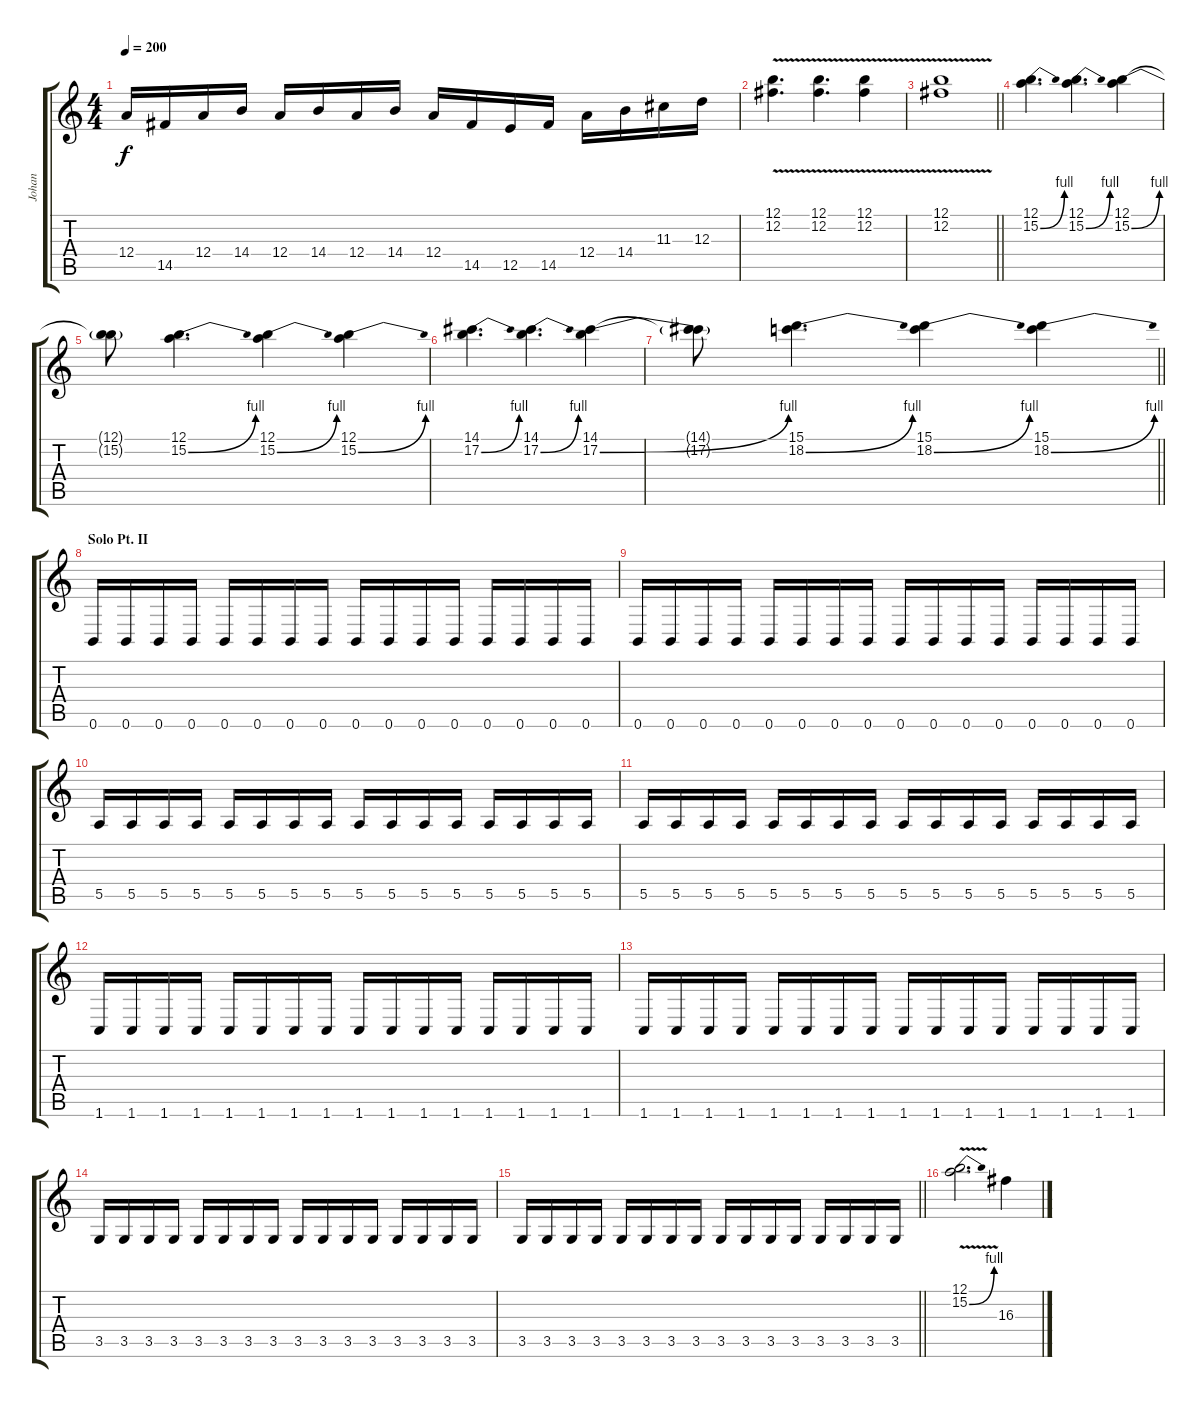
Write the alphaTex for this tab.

\track ("Johan" "Johan") {instrument distortionguitar}
\staff {score tabs}
\tuning (B3 Gb3 D3 A2 E2 B1) {hide}
\ts (4 4)
\tempo 200
\clef g2
\ks c
12.4.16{dy f} 14.5.16 12.4.16 14.4.16 12.4.16 14.4.16 12.4.16 14.4.16 12.4.16 14.5.16 12.5.16 14.5.16 12.4.16 14.4.16 11.3.16 12.3.16 |
(12.1 12.2{v}).4{d} (12.1{v} 12.2).4{d} (12.1 12.2{v}).4 |
\barLineRight lightlight
(12.1{v} 12.2).1 |
(12.1 15.2{be (bend 0 0 60 4)}).4{d} (12.1 15.2{be (bend 0 0 60 4)}).4{d} (12.1 15.2{be (bend 0 0 60 4)}).4 |
(12.1{t} 15.2{t}).8 (12.1 15.2{be (bend 0 0 60 4)}).4{d} (12.1 15.2{be (bend 0 0 60 4)}).4 (12.1 15.2{be (bend 0 0 60 4)}).4 |
(14.1 17.2{be (bend 0 0 60 4)}).4{d} (14.1 17.2{be (bend 0 0 60 4)}).4{d} (14.1 17.2{be (bend 0 0 60 4)}).4 |
\barLineRight lightlight
(14.1{t} 17.2{t}).8 (15.1 18.2{be (bend 0 0 60 4)}).4{d} (15.1 18.2{be (bend 0 0 60 4)}).4 (15.1 18.2{be (bend 0 0 60 4)}).4 |
\section ("" "Solo Pt. II")
0.6.16{volume 13} 0.6.16 0.6.16 0.6.16 0.6.16 0.6.16 0.6.16 0.6.16 0.6.16 0.6.16 0.6.16 0.6.16 0.6.16 0.6.16 0.6.16 0.6.16 |
0.6.16 0.6.16 0.6.16 0.6.16 0.6.16 0.6.16 0.6.16 0.6.16 0.6.16 0.6.16 0.6.16 0.6.16 0.6.16 0.6.16 0.6.16 0.6.16 |
5.5.16 5.5.16 5.5.16 5.5.16 5.5.16 5.5.16 5.5.16 5.5.16 5.5.16 5.5.16 5.5.16 5.5.16 5.5.16 5.5.16 5.5.16 5.5.16 |
5.5.16 5.5.16 5.5.16 5.5.16 5.5.16 5.5.16 5.5.16 5.5.16 5.5.16 5.5.16 5.5.16 5.5.16 5.5.16 5.5.16 5.5.16 5.5.16 |
1.6.16 1.6.16 1.6.16 1.6.16 1.6.16 1.6.16 1.6.16 1.6.16 1.6.16 1.6.16 1.6.16 1.6.16 1.6.16 1.6.16 1.6.16 1.6.16 |
1.6.16 1.6.16 1.6.16 1.6.16 1.6.16 1.6.16 1.6.16 1.6.16 1.6.16 1.6.16 1.6.16 1.6.16 1.6.16 1.6.16 1.6.16 1.6.16 |
3.5.16 3.5.16 3.5.16 3.5.16 3.5.16 3.5.16 3.5.16 3.5.16 3.5.16 3.5.16 3.5.16 3.5.16 3.5.16 3.5.16 3.5.16 3.5.16 |
\barLineRight lightlight
3.5.16 3.5.16 3.5.16 3.5.16 3.5.16 3.5.16 3.5.16 3.5.16 3.5.16 3.5.16 3.5.16 3.5.16 3.5.16 3.5.16 3.5.16 3.5.16 |
\section ("" "")
(12.1 15.2{be (bend 0 0 60 4) v}).2{d volume 10} 16.3.4
